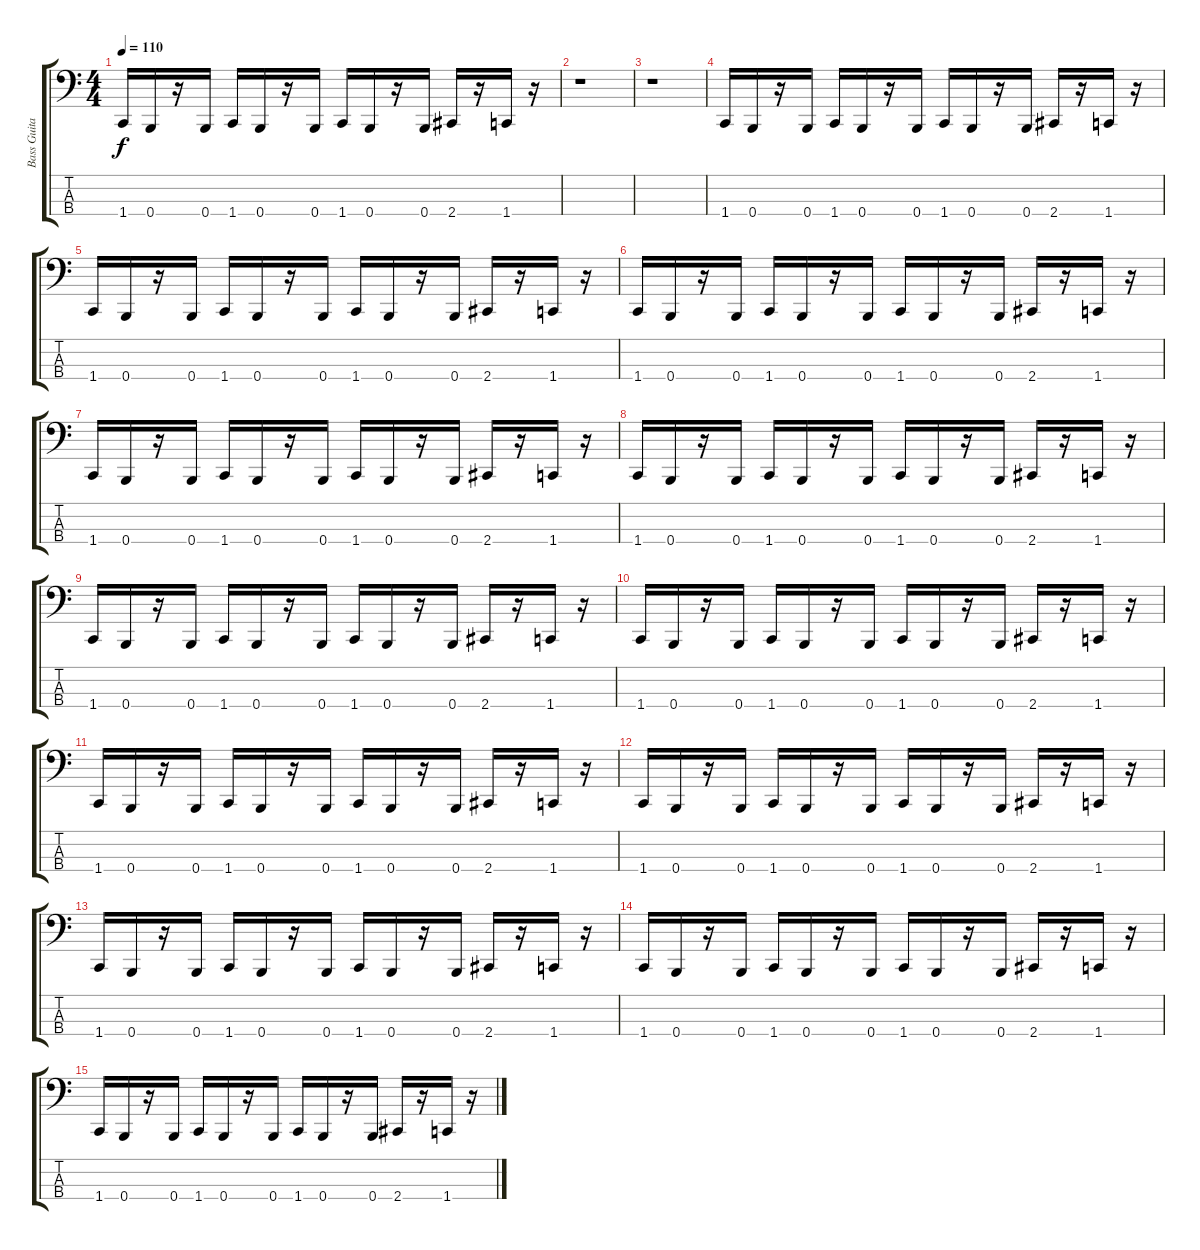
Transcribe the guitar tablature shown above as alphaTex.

\track ("Bass Guitar" "Bass Guita") {instrument electricbasspick}
\staff {score tabs}
\tuning (E2 B1 Gb1 B0) {hide}
\ts (4 4)
\tempo 110
\clef f4
\ks c
1.4.16{dy f} 0.4.16 r.16 0.4.16 1.4.16 0.4.16 r.16 0.4.16 1.4.16 0.4.16 r.16 0.4.16 2.4.16 r.16 1.4.16 r.16 |
r.1 |
r.1 |
1.4.16 0.4.16 r.16 0.4.16 1.4.16 0.4.16 r.16 0.4.16 1.4.16 0.4.16 r.16 0.4.16 2.4.16 r.16 1.4.16 r.16 |
1.4.16 0.4.16 r.16 0.4.16 1.4.16 0.4.16 r.16 0.4.16 1.4.16 0.4.16 r.16 0.4.16 2.4.16 r.16 1.4.16 r.16 |
1.4.16 0.4.16 r.16 0.4.16 1.4.16 0.4.16 r.16 0.4.16 1.4.16 0.4.16 r.16 0.4.16 2.4.16 r.16 1.4.16 r.16 |
1.4.16 0.4.16 r.16 0.4.16 1.4.16 0.4.16 r.16 0.4.16 1.4.16 0.4.16 r.16 0.4.16 2.4.16 r.16 1.4.16 r.16 |
1.4.16 0.4.16 r.16 0.4.16 1.4.16 0.4.16 r.16 0.4.16 1.4.16 0.4.16 r.16 0.4.16 2.4.16 r.16 1.4.16 r.16 |
1.4.16 0.4.16 r.16 0.4.16 1.4.16 0.4.16 r.16 0.4.16 1.4.16 0.4.16 r.16 0.4.16 2.4.16 r.16 1.4.16 r.16 |
1.4.16 0.4.16 r.16 0.4.16 1.4.16 0.4.16 r.16 0.4.16 1.4.16 0.4.16 r.16 0.4.16 2.4.16 r.16 1.4.16 r.16 |
1.4.16 0.4.16 r.16 0.4.16 1.4.16 0.4.16 r.16 0.4.16 1.4.16 0.4.16 r.16 0.4.16 2.4.16 r.16 1.4.16 r.16 |
1.4.16 0.4.16 r.16 0.4.16 1.4.16 0.4.16 r.16 0.4.16 1.4.16 0.4.16 r.16 0.4.16 2.4.16 r.16 1.4.16 r.16 |
1.4.16 0.4.16 r.16 0.4.16 1.4.16 0.4.16 r.16 0.4.16 1.4.16 0.4.16 r.16 0.4.16 2.4.16 r.16 1.4.16 r.16 |
1.4.16 0.4.16 r.16 0.4.16 1.4.16 0.4.16 r.16 0.4.16 1.4.16 0.4.16 r.16 0.4.16 2.4.16 r.16 1.4.16 r.16 |
1.4.16 0.4.16 r.16 0.4.16 1.4.16 0.4.16 r.16 0.4.16 1.4.16 0.4.16 r.16 0.4.16 2.4.16 r.16 1.4.16 r.16
